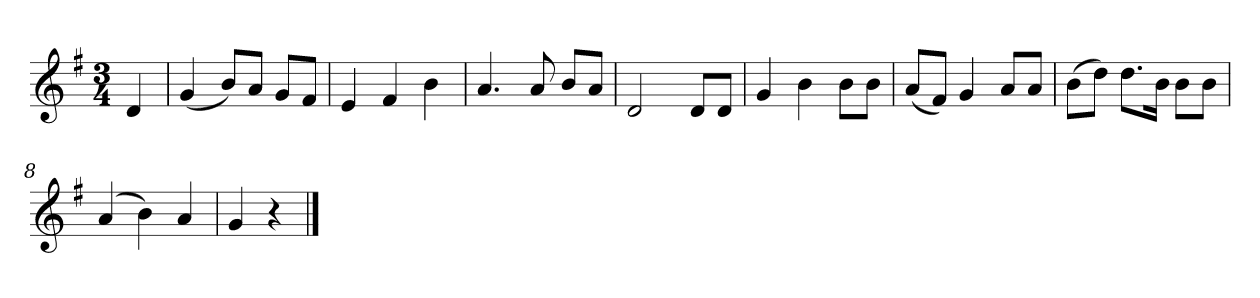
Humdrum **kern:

**kern
*part1
*staff1
*k[f#]
*M3/4
*MM120
=
4d
=1
(4g
8bL)
8aJ
8gL
8f#J
=2
4e
4f#
4b
=3
4.a
8a
8bL
8aJ
=4
2d
8dL
8dJ
=5
4g
4b
8bL
8bJ
=6
(8aL
8f#J)
4g
8aL
8aJ
=7
(8bL
8ddJ)
8.ddL
16bJk
8bL
8bJ
=8
(4a
4b)
4a
=9
4g
4r
==
*-
